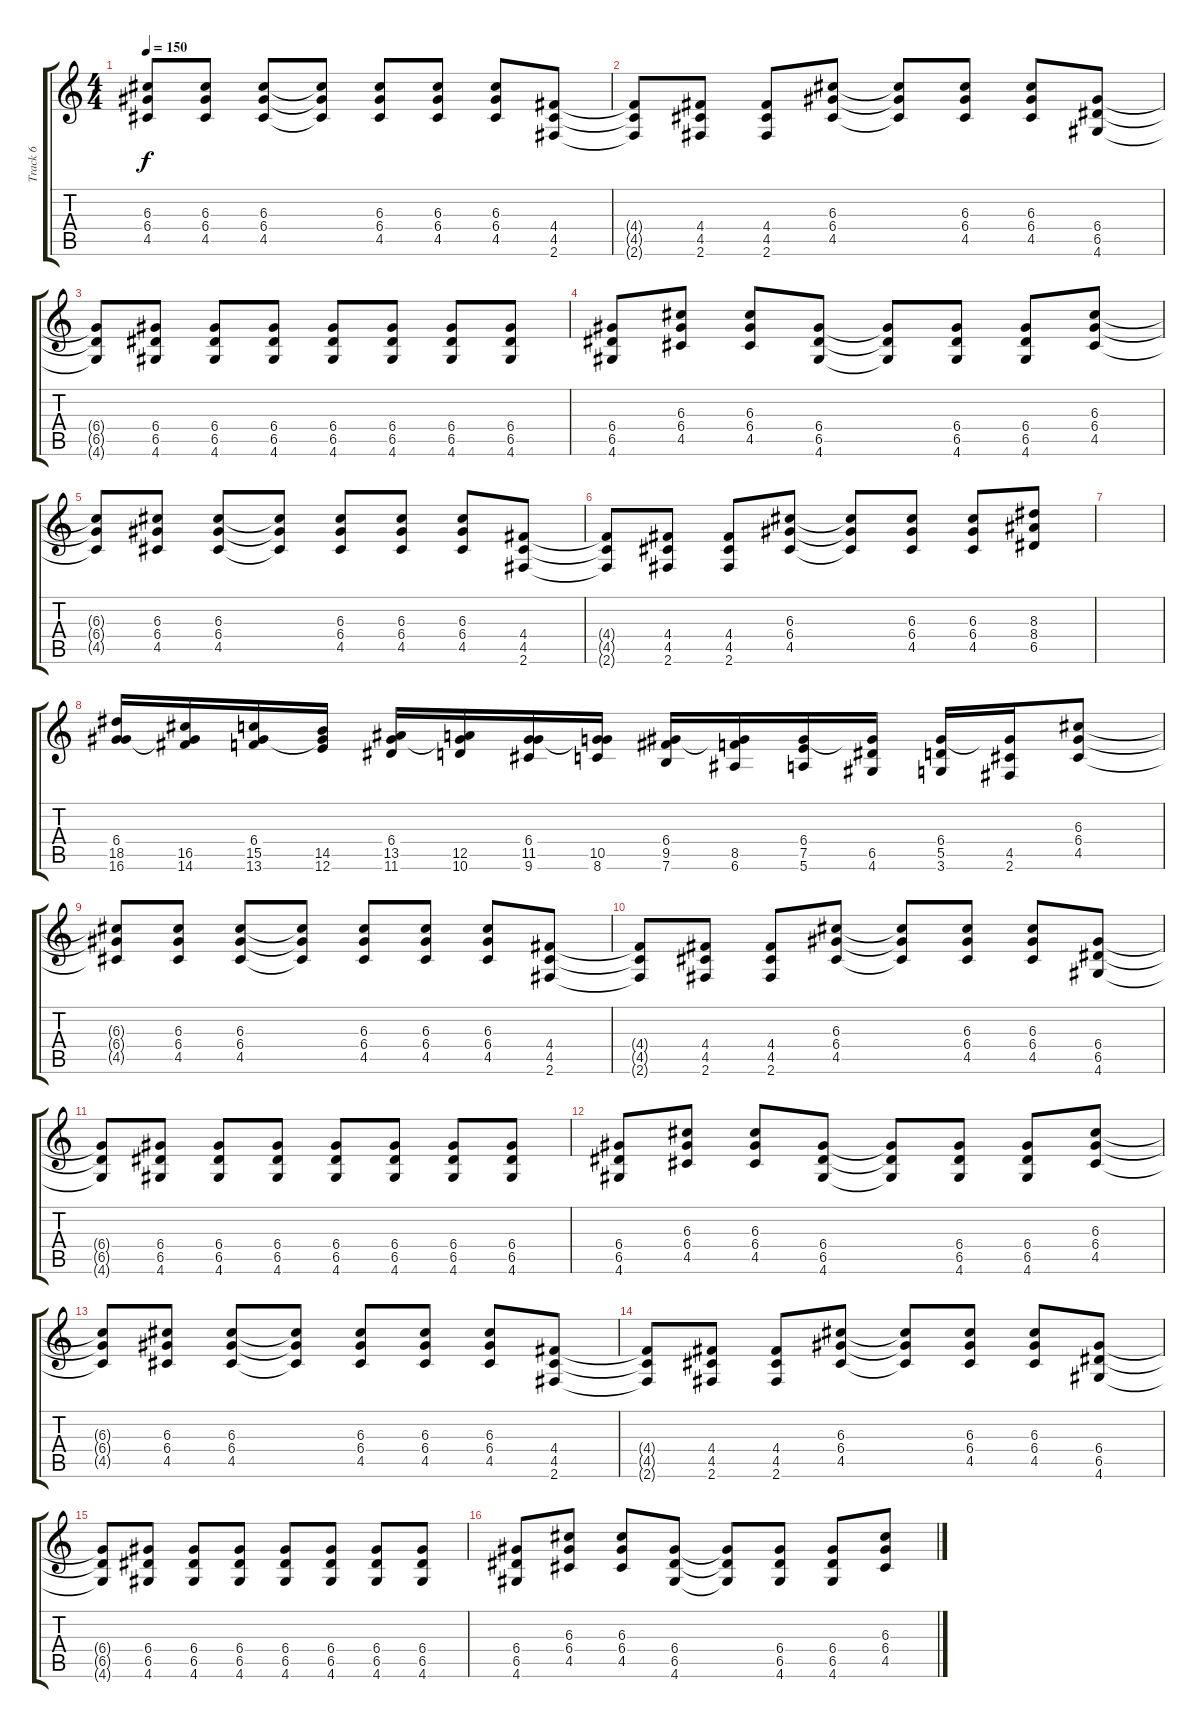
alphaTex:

\track ("Track 6" "Track 6") {instrument distortionguitar}
\staff {score tabs}
\tuning (E4 B3 G3 D3 A2 E2) {hide}
\ts (4 4)
\tempo 150
\clef g2
\ks c
(6.3{t} 6.4{t} 4.5{t}).8{dy f} (6.3 6.4 4.5).8 (6.3 6.4 4.5).8 (6.3{t} 6.4{t} 4.5{t}).8 (6.3 6.4 4.5).8 (6.3 6.4 4.5).8 (6.3 6.4 4.5).8 (4.4 4.5 2.6).8 |
(4.4{t} 4.5{t} 2.6{t}).8 (4.4 4.5 2.6).8 (4.4 4.5 2.6).8 (6.3 6.4 4.5).8 (6.3{t} 6.4{t} 4.5{t}).8 (6.3 6.4 4.5).8 (6.3 6.4 4.5).8 (6.4 6.5 4.6).8 |
(6.4{t} 6.5{t} 4.6{t}).8 (6.4 6.5 4.6).8 (6.4 6.5 4.6).8 (6.4 6.5 4.6).8 (6.4 6.5 4.6).8 (6.4 6.5 4.6).8 (6.4 6.5 4.6).8 (6.4 6.5 4.6).8 |
(6.4 6.5 4.6).8 (6.3 6.4 4.5).8 (6.3 6.4 4.5).8 (6.4 6.5 4.6).8 (6.4{t} 6.5{t} 4.6{t}).8 (6.4 6.5 4.6).8 (6.4 6.5 4.6).8 (6.3 6.4 4.5).8 |
(6.3{t} 6.4{t} 4.5{t}).8 (6.3 6.4 4.5).8 (6.3 6.4 4.5).8 (6.3{t} 6.4{t} 4.5{t}).8 (6.3 6.4 4.5).8 (6.3 6.4 4.5).8 (6.3 6.4 4.5).8 (4.4 4.5 2.6).8 |
(4.4{t} 4.5{t} 2.6{t}).8 (4.4 4.5 2.6).8 (4.4 4.5 2.6).8 (6.3 6.4 4.5).8 (6.3{t} 6.4{t} 4.5{t}).8 (6.3 6.4 4.5).8 (6.3 6.4 4.5).8 (8.3 8.4 6.5).8 |
|
(6.4 18.5 16.6).16 (6.4{t} 16.5 14.6).16 (6.4 15.5 13.6).16 (6.4{t} 14.5 12.6).16 (6.4 13.5 11.6).16 (6.4{t} 12.5 10.6).16 (6.4 11.5 9.6).16 (6.4{t} 10.5 8.6).16 (6.4 9.5 7.6).16 (6.4{t} 8.5 6.6).16 (6.4 7.5 5.6).16 (6.4{t} 6.5 4.6).16 (6.4 5.5 3.6).16 (6.4{t} 4.5 2.6).16 (6.3 6.4 4.5).8 |
(6.3{t} 6.4{t} 4.5{t}).8 (6.3 6.4 4.5).8 (6.3 6.4 4.5).8 (6.3{t} 6.4{t} 4.5{t}).8 (6.3 6.4 4.5).8 (6.3 6.4 4.5).8 (6.3 6.4 4.5).8 (4.4 4.5 2.6).8 |
(4.4{t} 4.5{t} 2.6{t}).8 (4.4 4.5 2.6).8 (4.4 4.5 2.6).8 (6.3 6.4 4.5).8 (6.3{t} 6.4{t} 4.5{t}).8 (6.3 6.4 4.5).8 (6.3 6.4 4.5).8 (6.4 6.5 4.6).8 |
(6.4{t} 6.5{t} 4.6{t}).8 (6.4 6.5 4.6).8 (6.4 6.5 4.6).8 (6.4 6.5 4.6).8 (6.4 6.5 4.6).8 (6.4 6.5 4.6).8 (6.4 6.5 4.6).8 (6.4 6.5 4.6).8 |
(6.4 6.5 4.6).8 (6.3 6.4 4.5).8 (6.3 6.4 4.5).8 (6.4 6.5 4.6).8 (6.4{t} 6.5{t} 4.6{t}).8 (6.4 6.5 4.6).8 (6.4 6.5 4.6).8 (6.3 6.4 4.5).8 |
(6.3{t} 6.4{t} 4.5{t}).8 (6.3 6.4 4.5).8 (6.3 6.4 4.5).8 (6.3{t} 6.4{t} 4.5{t}).8 (6.3 6.4 4.5).8 (6.3 6.4 4.5).8 (6.3 6.4 4.5).8 (4.4 4.5 2.6).8 |
(4.4{t} 4.5{t} 2.6{t}).8 (4.4 4.5 2.6).8 (4.4 4.5 2.6).8 (6.3 6.4 4.5).8 (6.3{t} 6.4{t} 4.5{t}).8 (6.3 6.4 4.5).8 (6.3 6.4 4.5).8 (6.4 6.5 4.6).8 |
(6.4{t} 6.5{t} 4.6{t}).8 (6.4 6.5 4.6).8 (6.4 6.5 4.6).8 (6.4 6.5 4.6).8 (6.4 6.5 4.6).8 (6.4 6.5 4.6).8 (6.4 6.5 4.6).8 (6.4 6.5 4.6).8 |
(6.4 6.5 4.6).8 (6.3 6.4 4.5).8 (6.3 6.4 4.5).8 (6.4 6.5 4.6).8 (6.4{t} 6.5{t} 4.6{t}).8 (6.4 6.5 4.6).8 (6.4 6.5 4.6).8 (6.3 6.4 4.5).8
